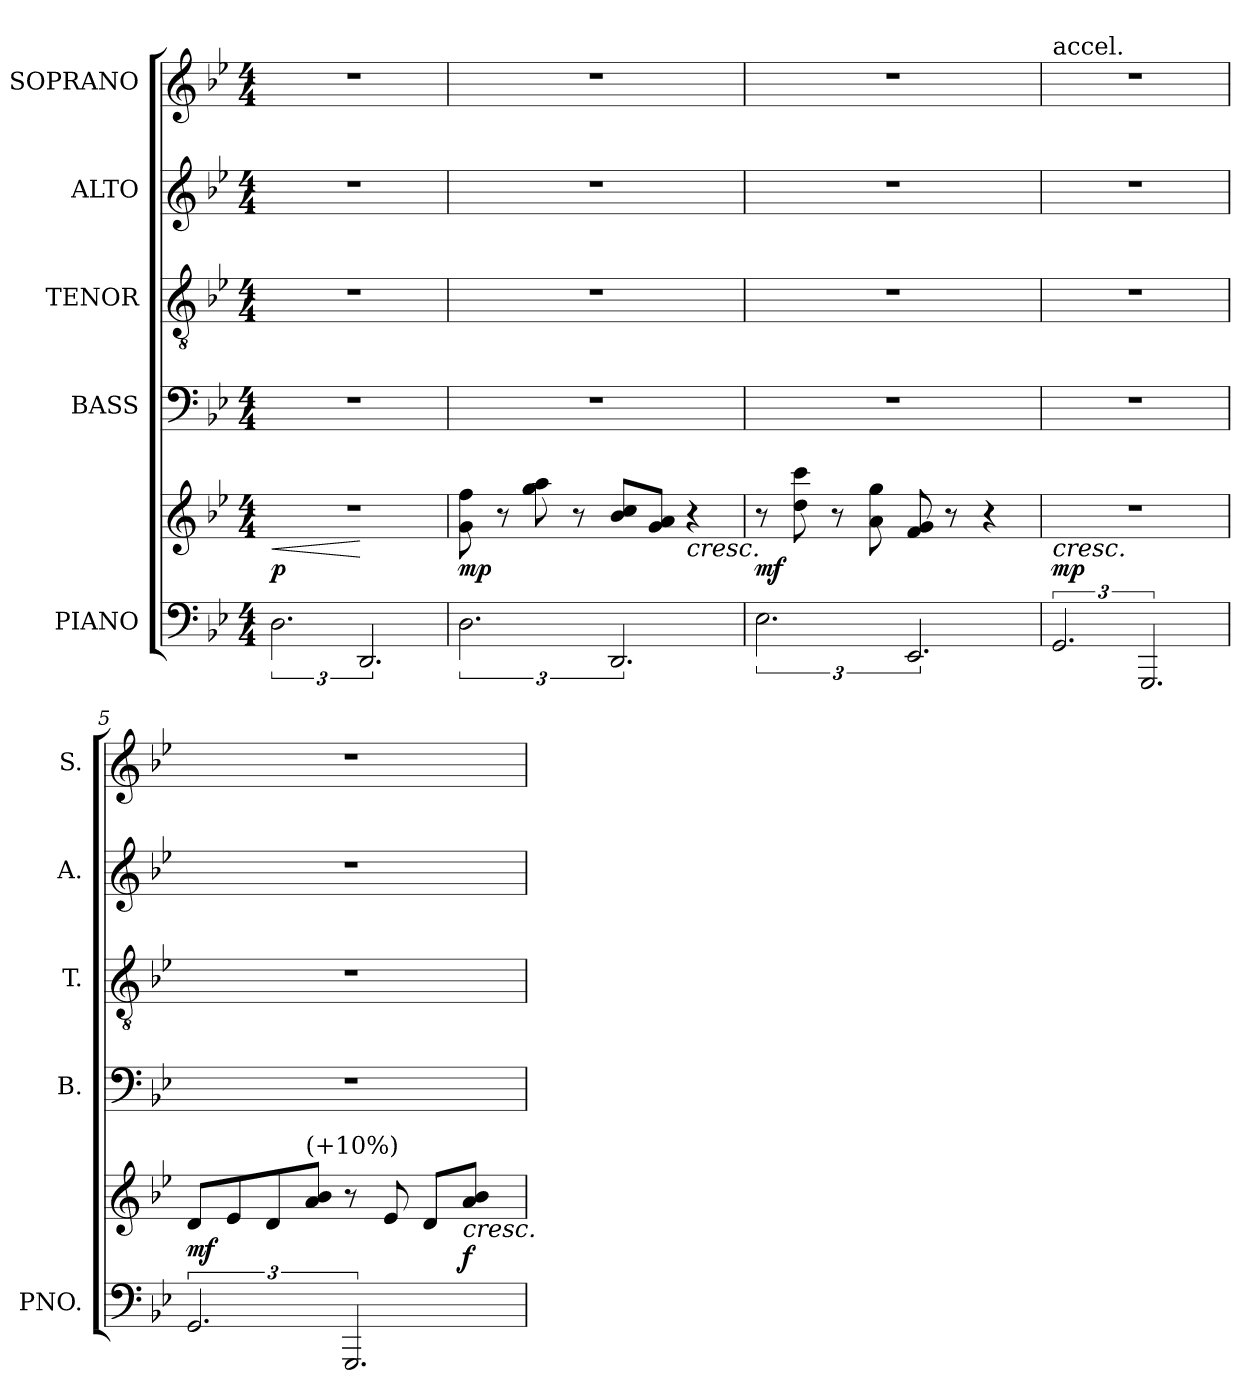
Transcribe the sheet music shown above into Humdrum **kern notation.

**kern	**kern	**dynam	**kern	**kern	**kern	**kern
*part5	*part5	*part5	*part4	*part3	*part2	*part1
*staff6	*staff5	*staff5/6	*staff4	*staff3	*staff2	*staff1
*I"PIANO	*	*	*I"BASS	*I"TENOR	*I"ALTO	*I"SOPRANO
*I'PNO.	*	*	*I'B.	*I'T.	*I'A.	*I'S.
!!LO:PB:g=z
*clefF4	*clefG2	*	*clefF4	*clefGv2	*clefG2	*clefG2
*	*	*	*	*ITrd7c12	*	*
*k[b-e-]	*k[b-e-]	*	*k[b-e-]	*k[b-e-]	*k[b-e-]	*k[b-e-]
*g:	*g:	*	*g:	*g:	*g:	*g:
*M4/4	*M4/4	*	*M4/4	*M4/4	*M4/4	*M4/4
*MM80	*MM80	*	*MM80	*MM80	*MM80	*MM80
=1	=1	=1	=1	=1	=1	=1
!	!	!LO:HP:b	!	!	!	!
3.Di	1r	< p	1r	1r	1r	1r
3.DDi	.	[	.	.	.	.
=2	=2	=2	=2	=2	=2	=2
3.Di	8gi\ 8ffi	mp	1r	1r	1r	1r
.	8r	.	.	.	.	.
.	8ggi\ 8aai	.	.	.	.	.
.	8r	.	.	.	.	.
3.DDi	8b-i/ 8cciL	[	.	.	.	.
.	8gi/ 8aiJ	.	.	.	.	.
!	!	!LO:HP:b	!	!	!	!
.	4r	<	.	.	.	.
=3	=3	=3	=3	=3	=3	=3
3.E-i	8r	mf	1r	1r	1r	1r
.	8ddi\ 8ccci	.	.	.	.	.
.	8r	.	.	.	.	.
.	8ai\ 8ggi	.	.	.	.	.
3.EE-i	8fi/ 8gi	.	.	.	.	.
.	8r	.	.	.	.	.
.	4r	.	.	.	.	.
=4	=4	=4	=4	=4	=4	=4
!	!	!	!	!	!	!LO:TX:t=accel.
!	!	!LO:HP:b	!	!	!	!
3.GGi	1r	< mp	1r	1r	1r	1r
3.GGGi	.	.	.	.	.	.
!!LO:LB:g=z
=5	=5	=5	=5	=5	=5	=5
3.GGi	8di/L	mf	1r	1r	1r	1r
.	8e-i/	[	.	.	.	.
.	8di/	.	.	.	.	.
!	!LO:TX:a:t=(+10%)	!	!	!	!	!
.	8ai/ 8b-iJ	.	.	.	.	.
3.GGGi	8r	[	.	.	.	.
.	8e-i/	.	.	.	.	.
.	8di/L	.	.	.	.	.
!	!	!LO:HP:b	!	!	!	!
.	8ai/ 8b-iJ	< f	.	.	.	.
=	=	=	=	=	=	=
*-	*-	*-	*-	*-	*-	*-
